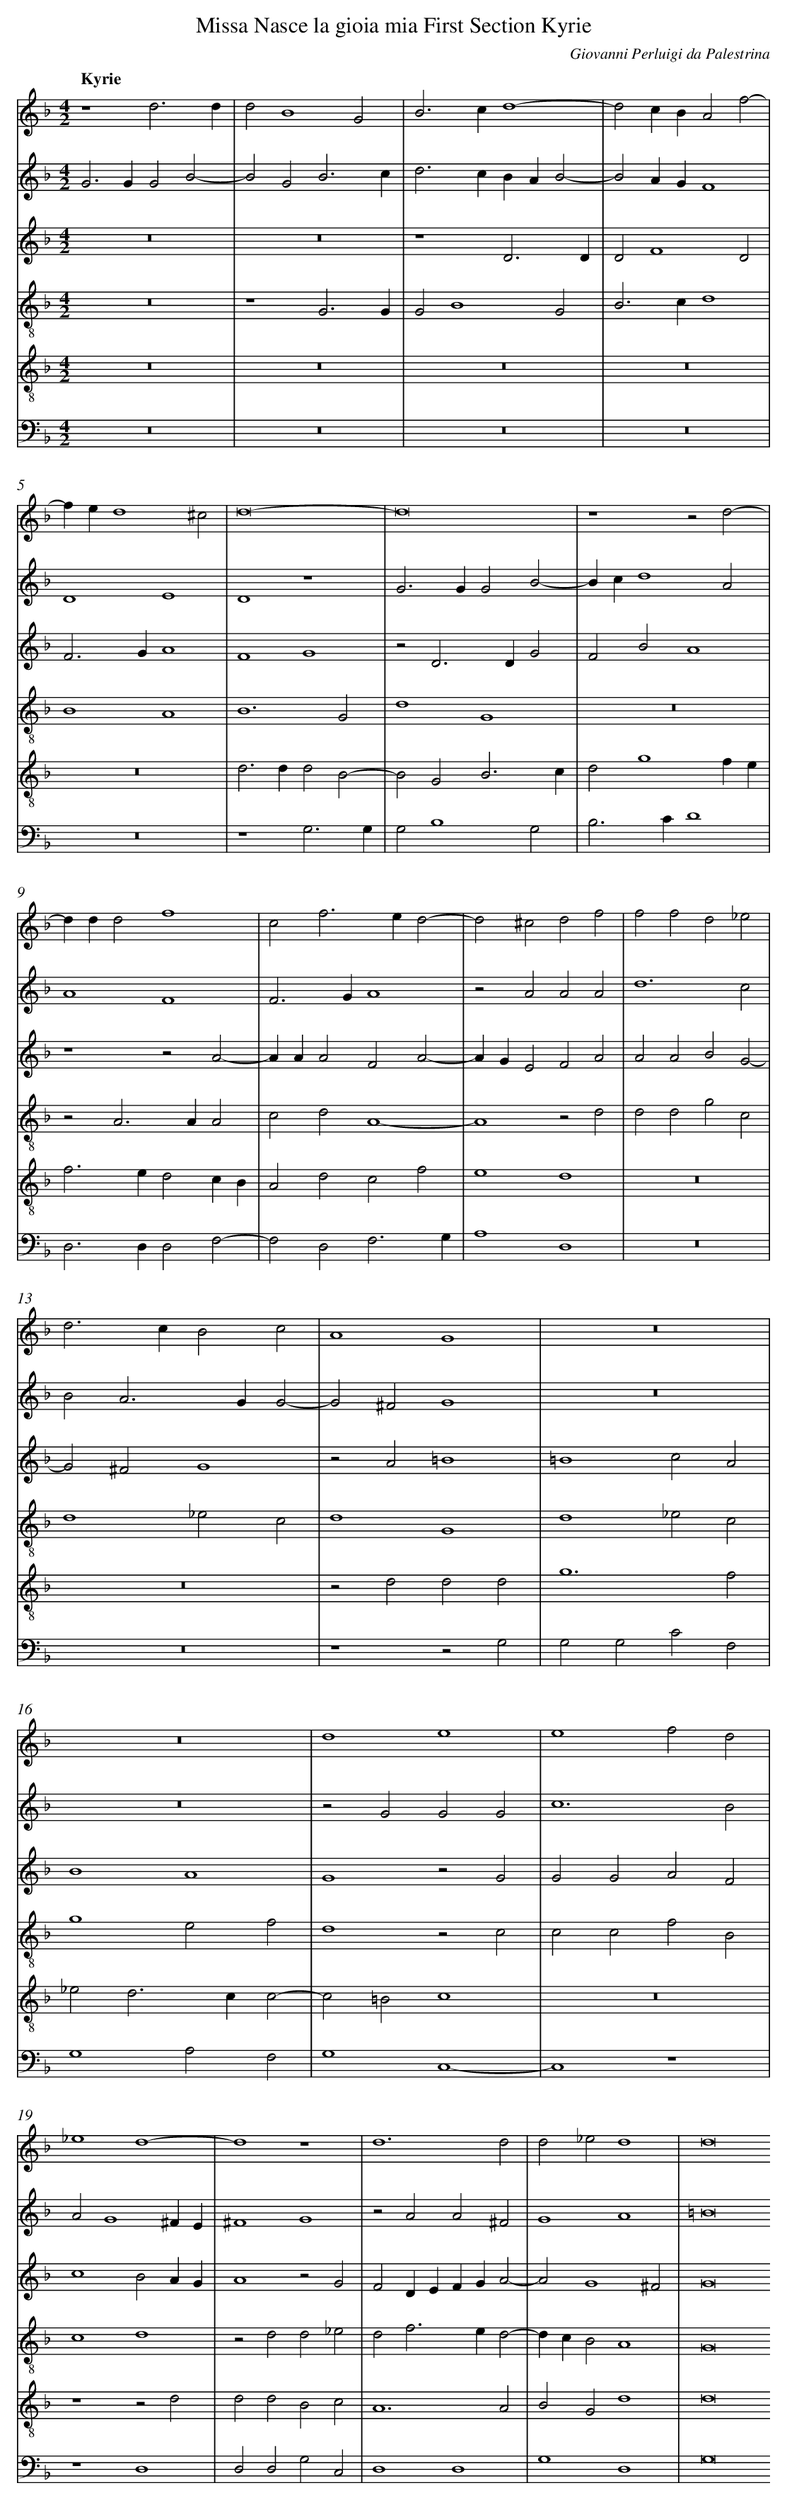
X:1
T: Missa Nasce la gioia mia First Section Kyrie
C: Giovanni Perluigi da Palestrina
L: 1/4
M: 4/2
Q: "Kyrie"
V: 1 clef=treble
V: 2 clef=treble
V: 3 clef=treble
V: 4 clef=treble-8
V: 5 clef=treble-8
V: 6 clef=bass
K: F
[V:1] z4d3d |
[V:2] G2>G2G2B2- |
[V:3] z8 |
[V:4] z8 |
[V:5] z8 |
[V:6] z8 |
[V:1] d2B4G2 |
[V:2] B2G2B3c |
[V:3] z8 |
[V:4] z4G3G |
[V:5] z8 |
[V:6] z8 |
[V:1] B2>c2d4- |
[V:2] d2>c2BAB2- |
[V:3] z4D3D |
[V:4] G2B4G2 |
[V:5] z8 |
[V:6] z8 |
[V:1] d2cBA2f2- |
[V:2] B2AGF4 |
[V:3] D2F4D2 |
[V:4] B2>c2d4 |
[V:5] z8 |
[V:6] z8 |
[V:1] fed4^c2 |
[V:2] D4E4 |
[V:3] F2>G2A4 |
[V:4] B4A4 |
[V:5] z8 |
[V:6] z8 |
[V:1] d8- |
[V:2] D4z4 |
[V:3] F4G4 |
[V:4] B6G2 |
[V:5] d2>d2d2B2- |
[V:6] z4G,3G, |
[V:1] d8 |
[V:2] G2>G2G2B2- |
[V:3] z2D2>D2G2 |
[V:4] d4G4 |
[V:5] B2G2B3c |
[V:6] G,2B,4G,2 |
[V:1] z4z2d2- |
[V:2] Bcd4A2 |
[V:3] F2B2A4 |
[V:4] z8 |
[V:5] d2g4fe |
[V:6] B,2>C2D4 |
[V:1] ddd2f4 |
[V:2] A4F4 |
[V:3] z4z2A2- |
[V:4] z2A2>A2A2 |
[V:5] f2>e2d2cB |
[V:6] D,2>D,2D,2F,2- |
[V:1] c2f2>e2d2- |
[V:2] F2>G2A4 |
[V:3] AAA2F2A2- |
[V:4] c2d2A4- |
[V:5] A2d2c2f2 |
[V:6] F,2D,2F,3G, |
[V:1] d2^c2d2f2 |
[V:2] z2A2A2A2 |
[V:3] AGE2F2A2 |
[V:4] A4z2d2 |
[V:5] e4d4 |
[V:6] A,4D,4 |
[V:1] f2f2d2_e2 |
[V:2] d6c2 |
[V:3] A2A2B2G2- |
[V:4] d2d2g2c2 |
[V:5] z8 |
[V:6] z8 |
[V:1] d2>c2B2c2 |
[V:2] B2A2>G2G2- |
[V:3] G2^F2G4 |
[V:4] d4_e2c2 |
[V:5] z8 |
[V:6] z8 |
[V:1] A4G4 |
[V:2] G2^F2G4 |
[V:3] z2A2=B4 |
[V:4] d4G4 |
[V:5] z2d2d2d2 |
[V:6] z4z2G,2 |
[V:1] z8 |
[V:2] z8 |
[V:3] =B4c2A2 |
[V:4] d4_e2c2 |
[V:5] g6f2 |
[V:6] G,2G,2C2F,2 |
[V:1] z8 |
[V:2] z8 |
[V:3] B4A4 |
[V:4] g4e2f2 |
[V:5] _e2d2>c2c2- |
[V:6] G,4A,2F,2 |
[V:1] d4e4 |
[V:2] z2G2G2G2 |
[V:3] G4z2G2 |
[V:4] d4z2c2 |
[V:5] c2=B2c4 |
[V:6] G,4C,4- |
[V:1] e4f2d2 |
[V:2] c6B2 |
[V:3] G2G2A2F2 |
[V:4] c2c2f2B2 |
[V:5] z8 |
[V:6] C,4z4 |
[V:1] _e4d4- |
[V:2] A2G4^FE |
[V:3] c4B2AG |
[V:4] c4d4 |
[V:5] z4z2d2 |
[V:6] z4D,4 |
[V:1] d4z4 |
[V:2] ^F4G4 |
[V:3] A4z2G2 |
[V:4] z2d2d2_e2 |
[V:5] d2d2B2c2 |
[V:6] D,2D,2G,2C,2 |
[V:1] d6d2 |
[V:2] z2A2A2^F2 |
[V:3] F2DEFGA2- |
[V:4] d2f2>e2d2- |
[V:5] A6A2 |
[V:6] D,4D,4 |
[V:1] d2_e2d4 |
[V:2] G4A4 |
[V:3] A2G4^F2 |
[V:4] dcB2A4 |
[V:5] B2G2d4 |
[V:6] G,4D,4 |
[V:1] d8
[V:2] =B8
[V:3] G8
[V:4] G8
[V:5] d8
[V:6] G,8
